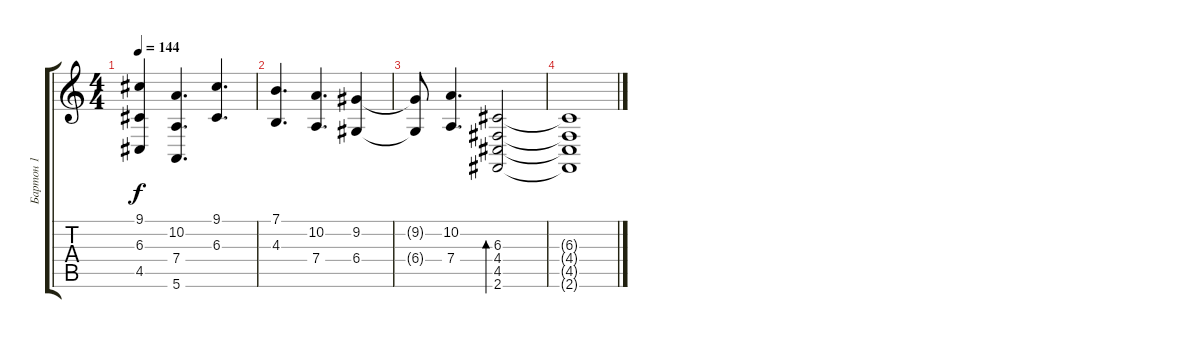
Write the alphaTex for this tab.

\track ("Бартон 1" "Бартон 1") {instrument choiraahs}
\staff {score tabs}
\tuning (E4 B3 G3 D3 A2 E2) {hide}
\ts (4 4)
\tempo 144
\clef g2
\ks c
(9.1{t} 6.3{t} 4.5{t}).4{dy f} (10.2 7.4 5.6).4{d} (9.1 6.3).4{d} |
(7.1 4.3).4{d} (10.2 7.4).4{d} (9.2 6.4).4 |
(9.2{t} 6.4{t}).8 (10.2 7.4).4{d} (6.3 4.4 4.5 2.6).2{bd 480} |
(6.3{t} 4.4{t} 4.5{t} 2.6{t}).1
